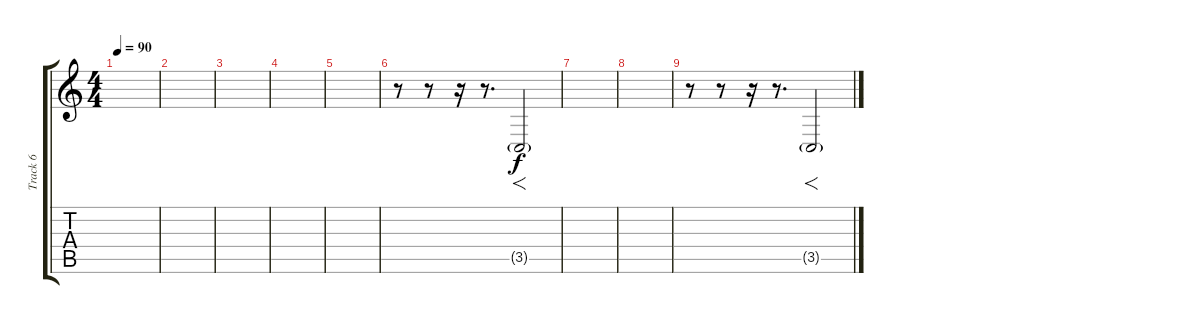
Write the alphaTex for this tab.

\track ("Track 6" "Track 6") {instrument reversecymbal}
\staff {score tabs}
\tuning (E4 B3 G3 D3 A2 E2) {hide}
\ts (4 4)
\tempo 90
\clef g2
\ks c
|
|
|
|
|
r.8 r.8 r.16 r.8{d} 3.5{g}.2{f} |
|
|
r.8 r.8 r.16 r.8{d} 3.5{g}.2{f}
